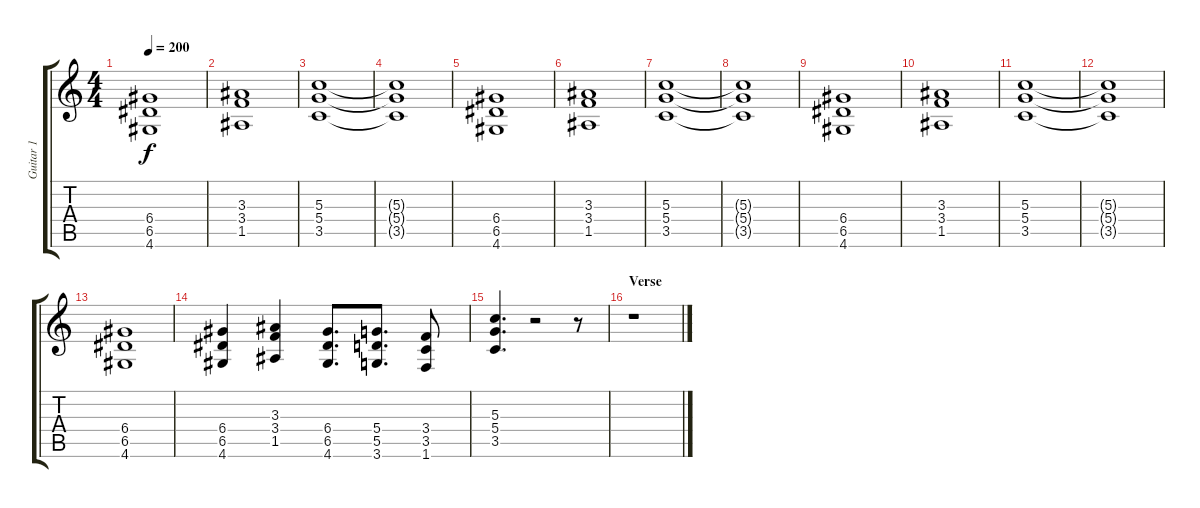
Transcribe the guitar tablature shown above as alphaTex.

\track ("Guitar 1 " "Guitar 1 ") {instrument overdrivenguitar}
\staff {score tabs}
\tuning (E4 B3 G3 D3 A2 E2) {hide}
\ts (4 4)
\tempo 200
\clef g2
\ks c
(6.4 6.5 4.6).1{dy f} |
(3.3 3.4 1.5).1 |
(5.3 5.4 3.5).1 |
(5.3{t} 5.4{t} 3.5{t}).1 |
(6.4 6.5 4.6).1 |
(3.3 3.4 1.5).1 |
(5.3 5.4 3.5).1 |
(5.3{t} 5.4{t} 3.5{t}).1 |
(6.4 6.5 4.6).1 |
(3.3 3.4 1.5).1 |
(5.3 5.4 3.5).1 |
(5.3{t} 5.4{t} 3.5{t}).1 |
(6.4 6.5 4.6).1 |
(6.4 6.5 4.6).4 (3.3 3.4 1.5).4 (6.4 6.5 4.6).8{d} (5.4 5.5 3.6).8{d} (3.4 3.5 1.6).8 |
(5.3 5.4 3.5).4{d} r.2 r.8 |
\section ("" "Verse")
r.1
